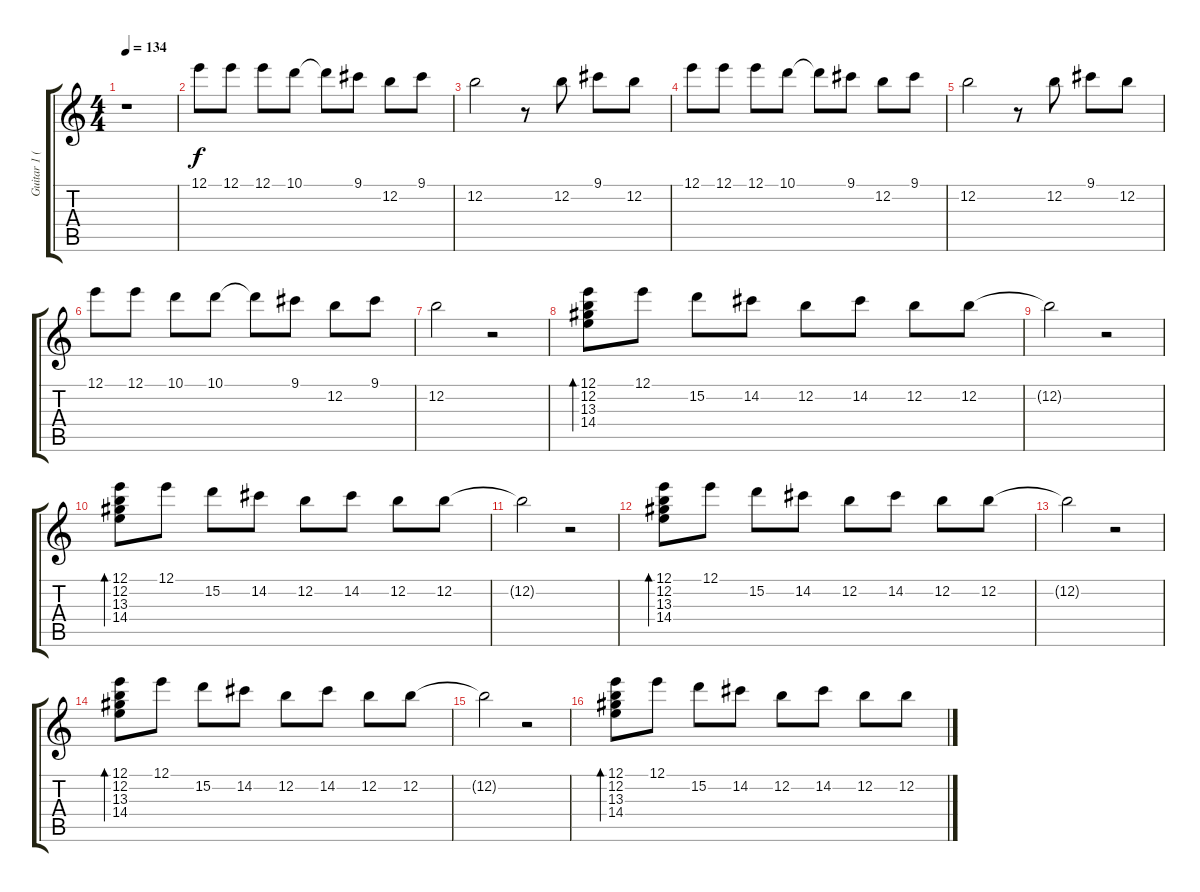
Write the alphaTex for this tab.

\track ("Guitar 1 (overdriven)" "Guitar 1 (") {instrument overdrivenguitar}
\staff {score tabs}
\tuning (E4 B3 G3 D3 A2 E2) {hide}
\ts (4 4)
\tempo 134
\clef g2
\ks c
r.1{dy f} |
12.1.8 12.1.8 12.1.8 10.1.8 10.1{t}.8 9.1.8 12.2.8 9.1.8 |
12.2.2 r.8 12.2.8 9.1.8 12.2.8 |
12.1.8 12.1.8 12.1.8 10.1.8 10.1{t}.8 9.1.8 12.2.8 9.1.8 |
12.2.2 r.8 12.2.8 9.1.8 12.2.8 |
12.1.8 12.1.8 10.1.8 10.1.8 10.1{t}.8 9.1.8 12.2.8 9.1.8 |
12.2.2 r.2 |
(12.1 12.2 13.3 14.4).8{bd 120} 12.1.8 15.2.8 14.2.8 12.2.8 14.2.8 12.2.8 12.2.8 |
12.2{t}.2 r.2 |
(12.1 12.2 13.3 14.4).8{bd 120} 12.1.8 15.2.8 14.2.8 12.2.8 14.2.8 12.2.8 12.2.8 |
12.2{t}.2 r.2 |
(12.1 12.2 13.3 14.4).8{bd 120} 12.1.8 15.2.8 14.2.8 12.2.8 14.2.8 12.2.8 12.2.8 |
12.2{t}.2 r.2 |
(12.1 12.2 13.3 14.4).8{bd 120} 12.1.8 15.2.8 14.2.8 12.2.8 14.2.8 12.2.8 12.2.8 |
12.2{t}.2 r.2 |
(12.1 12.2 13.3 14.4).8{bd 120} 12.1.8 15.2.8 14.2.8 12.2.8 14.2.8 12.2.8 12.2.8
